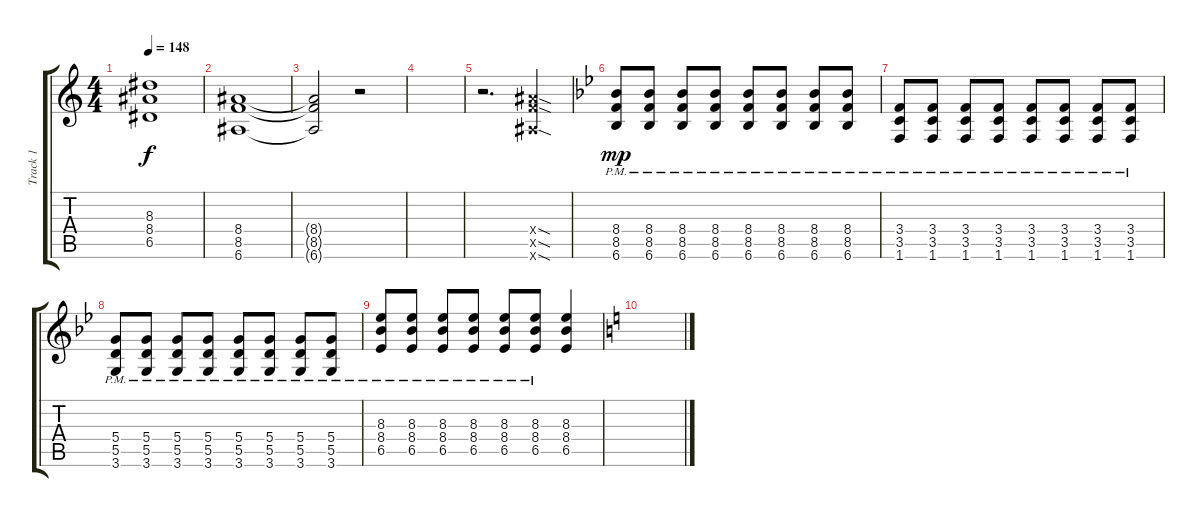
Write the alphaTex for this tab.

\track ("Track 1" "Track 1") {instrument distortionguitar}
\staff {score tabs}
\tuning (E4 B3 G3 D3 A2 E2) {hide}
\ts (4 4)
\tempo 148
\clef g2
\ks c
(8.3{t} 8.4{t} 6.5{t}).1{dy f} |
(8.4 8.5 6.6).1{volume 1} |
(8.4{t} 8.5{t} 6.6{t}).2 r.2 |
|
r.2{d} (8.4{sod x} 8.5{sod x} 6.6{sod x}).4 |
\ks bb
(8.4{pm} 8.5{pm} 6.6{pm}).8{dy mp} (8.4{pm} 8.5{pm} 6.6{pm}).8 (8.4{pm} 8.5{pm} 6.6{pm}).8 (8.4{pm} 8.5{pm} 6.6{pm}).8 (8.4{pm} 8.5{pm} 6.6{pm}).8 (8.4{pm} 8.5{pm} 6.6{pm}).8 (8.4{pm} 8.5{pm} 6.6{pm}).8 (8.4{pm} 8.5{pm} 6.6{pm}).8 |
(3.4{pm} 3.5{pm} 1.6{pm}).8 (3.4{pm} 3.5{pm} 1.6{pm}).8 (3.4{pm} 3.5{pm} 1.6{pm}).8 (3.4{pm} 3.5{pm} 1.6{pm}).8 (3.4{pm} 3.5{pm} 1.6{pm}).8 (3.4{pm} 3.5{pm} 1.6{pm}).8 (3.4{pm} 3.5{pm} 1.6{pm}).8 (3.4{pm} 3.5{pm} 1.6{pm}).8 |
(5.4{pm} 5.5{pm} 3.6{pm}).8 (5.4{pm} 5.5{pm} 3.6{pm}).8 (5.4{pm} 5.5{pm} 3.6{pm}).8 (5.4{pm} 5.5{pm} 3.6{pm}).8 (5.4{pm} 5.5{pm} 3.6{pm}).8 (5.4{pm} 5.5{pm} 3.6{pm}).8 (5.4{pm} 5.5{pm} 3.6{pm}).8 (5.4{pm} 5.5{pm} 3.6{pm}).8 |
(8.3{pm} 8.4{pm} 6.5{pm}).8 (8.3{pm} 8.4{pm} 6.5{pm}).8 (8.3{pm} 8.4{pm} 6.5{pm}).8 (8.3{pm} 8.4{pm} 6.5{pm}).8 (8.3{pm} 8.4{pm} 6.5{pm}).8 (8.3{pm} 8.4{pm} 6.5{pm}).8 (8.3 8.4 6.5).4 |
\ks c
